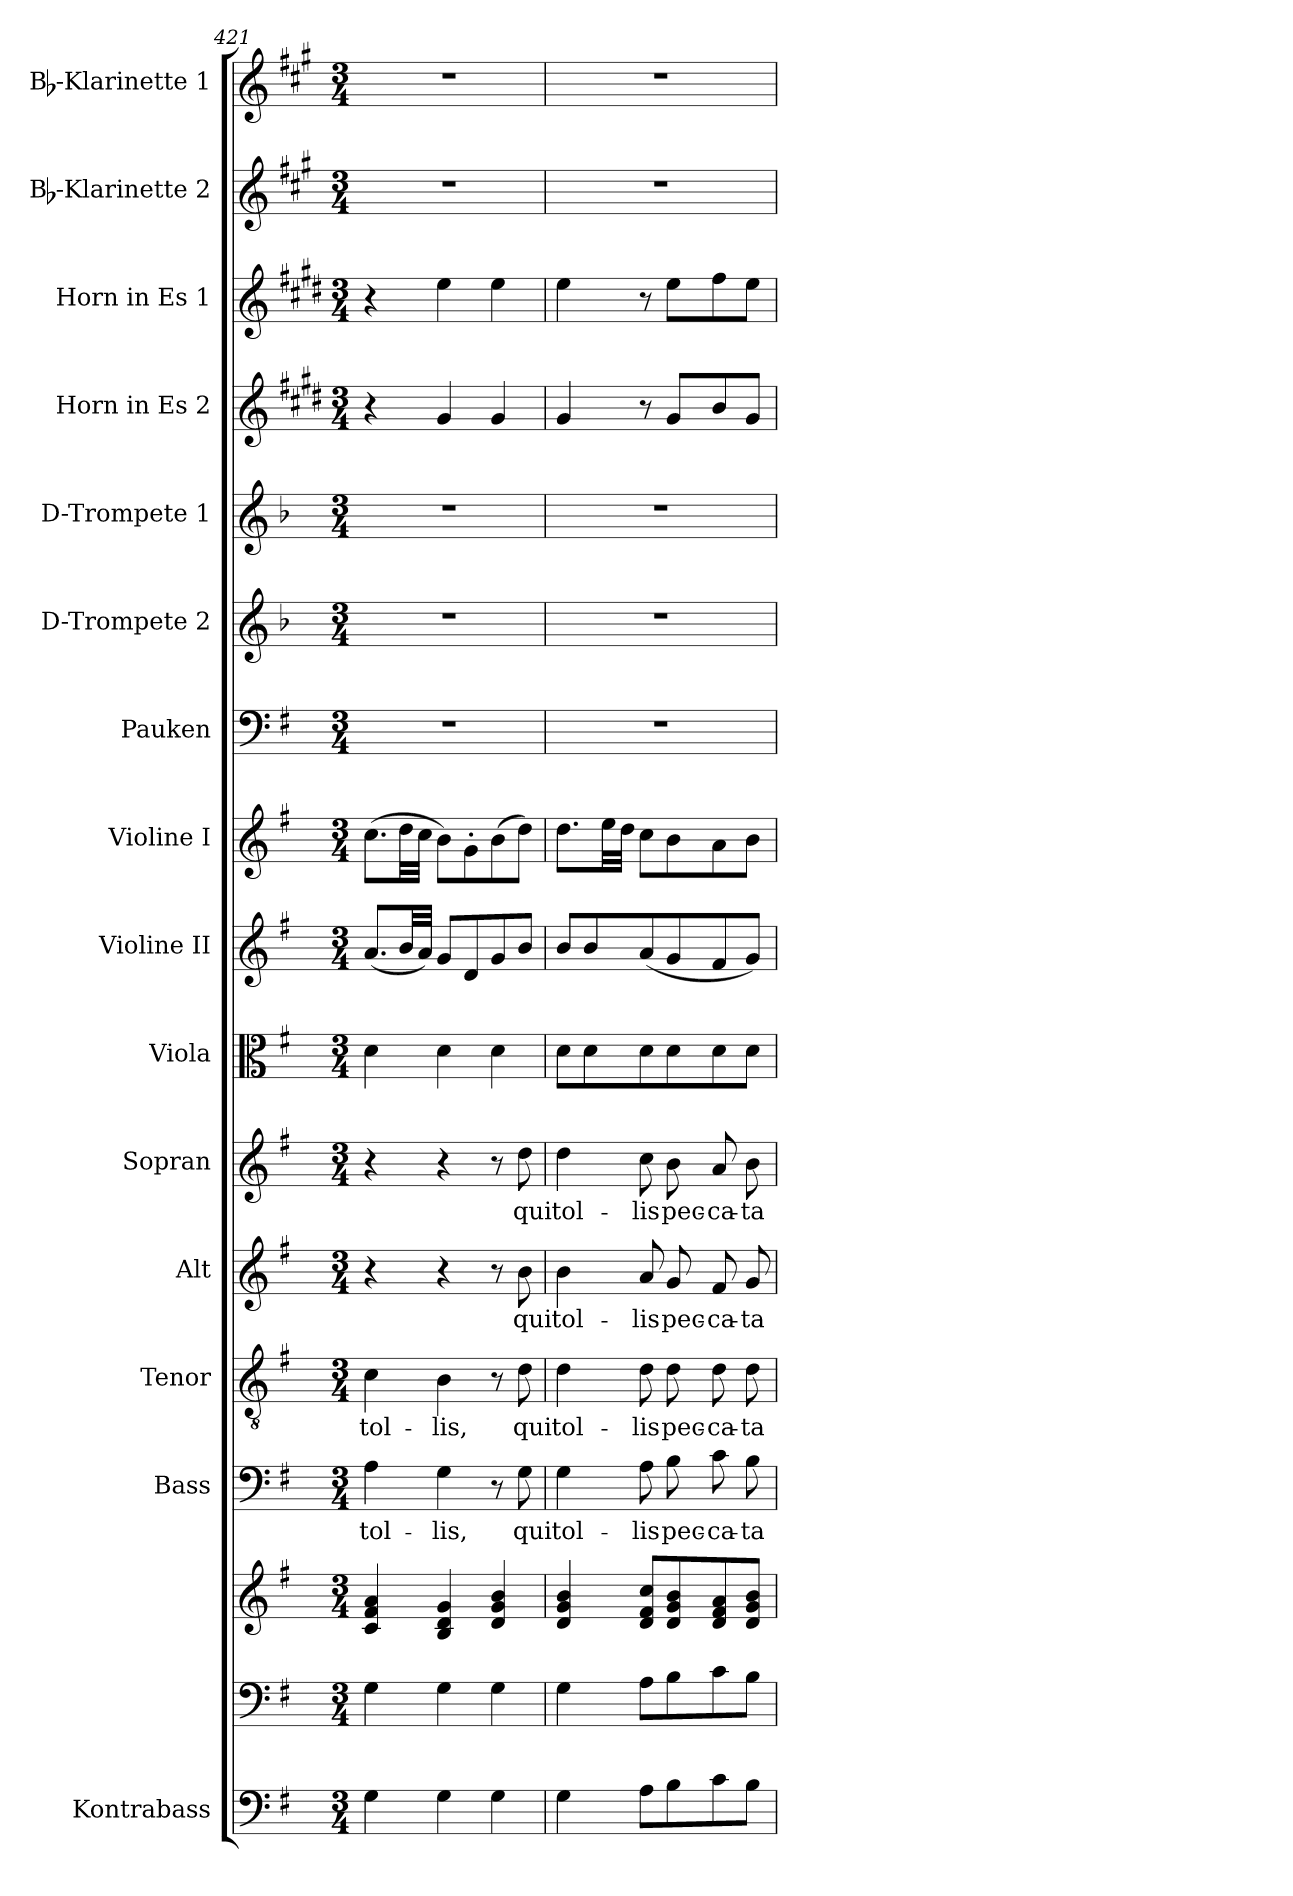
**kern	**kern	**kern	**kern	**text	**kern	**text	**kern	**text	**kern	**text	**kern	**kern	**kern	**kern	**kern	**kern	**kern	**kern	**kern	**kern
*part16	*part15	*part15	*part14	*part14	*part13	*part13	*part12	*part12	*part11	*part11	*part10	*part9	*part8	*part7	*part6	*part5	*part4	*part3	*part2	*part1
*staff17	*staff16	*staff15	*staff14	*staff14	*staff13	*staff13	*staff12	*staff12	*staff11	*staff11	*staff10	*staff9	*staff8	*staff7	*staff6	*staff5	*staff4	*staff3	*staff2	*staff1
*I"Kontrabass	*	*	*I"Bass	*	*I"Tenor	*	*I"Alt	*	*I"Sopran	*	*I"Viola	*I"Violine II	*I"Violine I	*I"Pauken	*I"D-Trompete 2	*I"D-Trompete 1	*I"Horn in Es 2	*I"Horn in Es 1	*I"Bb-Klarinette 2	*I"Bb-Klarinette 1
*I'Kb.	*	*	*I'B.	*	*I'T.	*	*I'A.	*	*I'S.	*	*I'Vla.	*I'Vl. II	*I'Vl. I	*I'Pk.	*I'D Trp. 2	*I'D Trp. 1	*	*	*I'Bb Kl. 2	*I'Bb Kl. 1
!!LO:PB:g=z
*clefF4	*clefF4	*clefG2	*clefF4	*	*clefGv2	*	*clefG2	*	*clefG2	*	*clefC3	*clefG2	*clefG2	*clefF4	*clefG2	*clefG2	*clefG2	*clefG2	*clefG2	*clefG2
*ITrd7c12	*	*	*	*	*	*	*	*	*	*	*	*	*	*	*ITrd-1c-2	*ITrd-1c-2	*ITrd5c9	*ITrd5c9	*ITrd1c2	*ITrd1c2
*k[f#]	*k[f#]	*k[f#]	*k[f#]	*	*k[f#]	*	*k[f#]	*	*k[f#]	*	*k[f#]	*k[f#]	*k[f#]	*k[f#]	*k[f#]	*k[f#]	*k[f#]	*k[f#]	*k[f#]	*k[f#]
*G:	*G:	*G:	*G:	*	*G:	*	*G:	*	*G:	*	*G:	*G:	*G:	*G:	*G:	*G:	*G:	*G:	*G:	*G:
*M3/4	*M3/4	*M3/4	*M3/4	*	*M3/4	*	*M3/4	*	*M3/4	*	*M3/4	*M3/4	*M3/4	*M3/4	*M3/4	*M3/4	*M3/4	*M3/4	*M3/4	*M3/4
=421	=421	=421	=421	=421	=421	=421	=421	=421	=421	=421	=421	=421	=421	=421	=421	=421	=421	=421	=421	=421
!	!	!	!	!LO:LY:b	!	!LO:LY:b	!	!	!	!	!	!	!	!	!	!	!	!	!	!
4GG\	4G\	4c/ 4f#/ 4a/	4A\	tol-	4c\	tol-	4r	.	4r	.	4d\	(<8.a/L	(>8.cc\L	2.r	2.r	2.r	4r	4r	2.r	2.r
.	.	.	.	.	.	.	.	.	.	.	.	32b/LL	32dd\LL	.	.	.	.	.	.	.
.	.	.	.	.	.	.	.	.	.	.	.	32a/JJJ)	32cc\JJJ	.	.	.	.	.	.	.
!	!	!	!	!LO:LY:b	!	!LO:LY:b	!	!	!	!	!	!	!	!	!	!	!	!	!	!
4GG\	4G\	4B/ 4d/ 4g/	4G\	-lis,	4B\	-lis,	4r	.	4r	.	4d\	8g/L	8b\L)	.	.	.	4B/	4g\	.	.
.	.	.	.	.	.	.	.	.	.	.	.	8d/	8g'>\	.	.	.	.	.	.	.
4GG\	4G\	4d/ 4g/ 4b/	8r	.	8r	.	8r	.	8r	.	4d\	8g/	(>8b\	.	.	.	4B/	4g\	.	.
!	!	!	!	!LO:LY:b	!	!LO:LY:b	!	!LO:LY:b	!	!LO:LY:b	!	!	!	!	!	!	!	!	!	!
.	.	.	8G\	qui	8d\	qui	8b\	qui	8dd\	qui	.	8b/J	8dd\J)	.	.	.	.	.	.	.
=422	=422	=422	=422	=422	=422	=422	=422	=422	=422	=422	=422	=422	=422	=422	=422	=422	=422	=422	=422	=422
!	!	!	!	!LO:LY:b	!	!LO:LY:b	!	!LO:LY:b	!	!LO:LY:b	!	!	!	!	!	!	!	!	!	!
4GG\	4G\	4d/ 4g/ 4b/	4G\	tol-	4d\	tol-	4b\	tol-	4dd\	tol-	8d\L	8b/L	8.dd\L	2.r	2.r	2.r	4B/	4g\	2.r	2.r
.	.	.	.	.	.	.	.	.	.	.	8d\	8b/	.	.	.	.	.	.	.	.
.	.	.	.	.	.	.	.	.	.	.	.	.	32ee\LL	.	.	.	.	.	.	.
.	.	.	.	.	.	.	.	.	.	.	.	.	32dd\JJJ	.	.	.	.	.	.	.
!	!	!	!	!LO:LY:b	!	!LO:LY:b	!	!LO:LY:b	!	!LO:LY:b	!	!	!	!	!	!	!	!	!	!
8AA\L	8A\L	8d/ 8f#/ 8cc/L	8A\	-lis	8d\	-lis	8a/	-lis	8cc\	-lis	8d\	(<8a/	8cc\L	.	.	.	8r	8r	.	.
!	!	!	!	!LO:LY:b	!	!LO:LY:b	!	!LO:LY:b	!	!LO:LY:b	!	!	!	!	!	!	!	!	!	!
8BB\	8B\	8d/ 8g/ 8b/	8B\	pec-	8d\	pec-	8g/	pec-	8b\	pec-	8d\	8g/	8b\	.	.	.	8B/L	8g\L	.	.
!	!	!	!	!LO:LY:b	!	!LO:LY:b	!	!LO:LY:b	!	!LO:LY:b	!	!	!	!	!	!	!	!	!	!
8C\	8c\	8d/ 8f#/ 8a/	8c\	-ca-	8d\	-ca-	8f#/	-ca-	8a/	-ca-	8d\	8f#/	8a\	.	.	.	8d/	8a\	.	.
!	!	!	!	!LO:LY:b	!	!LO:LY:b	!	!LO:LY:b	!	!LO:LY:b	!	!	!	!	!	!	!	!	!	!
8BB\J	8B\J	8d/ 8g/ 8b/J	8B\	-ta	8d\	-ta	8g/	-ta	8b\	-ta	8d\J	8g/J)	8b\J	.	.	.	8B/J	8g\J	.	.
=	=	=	=	=	=	=	=	=	=	=	=	=	=	=	=	=	=	=	=	=
*-	*-	*-	*-	*-	*-	*-	*-	*-	*-	*-	*-	*-	*-	*-	*-	*-	*-	*-	*-	*-
